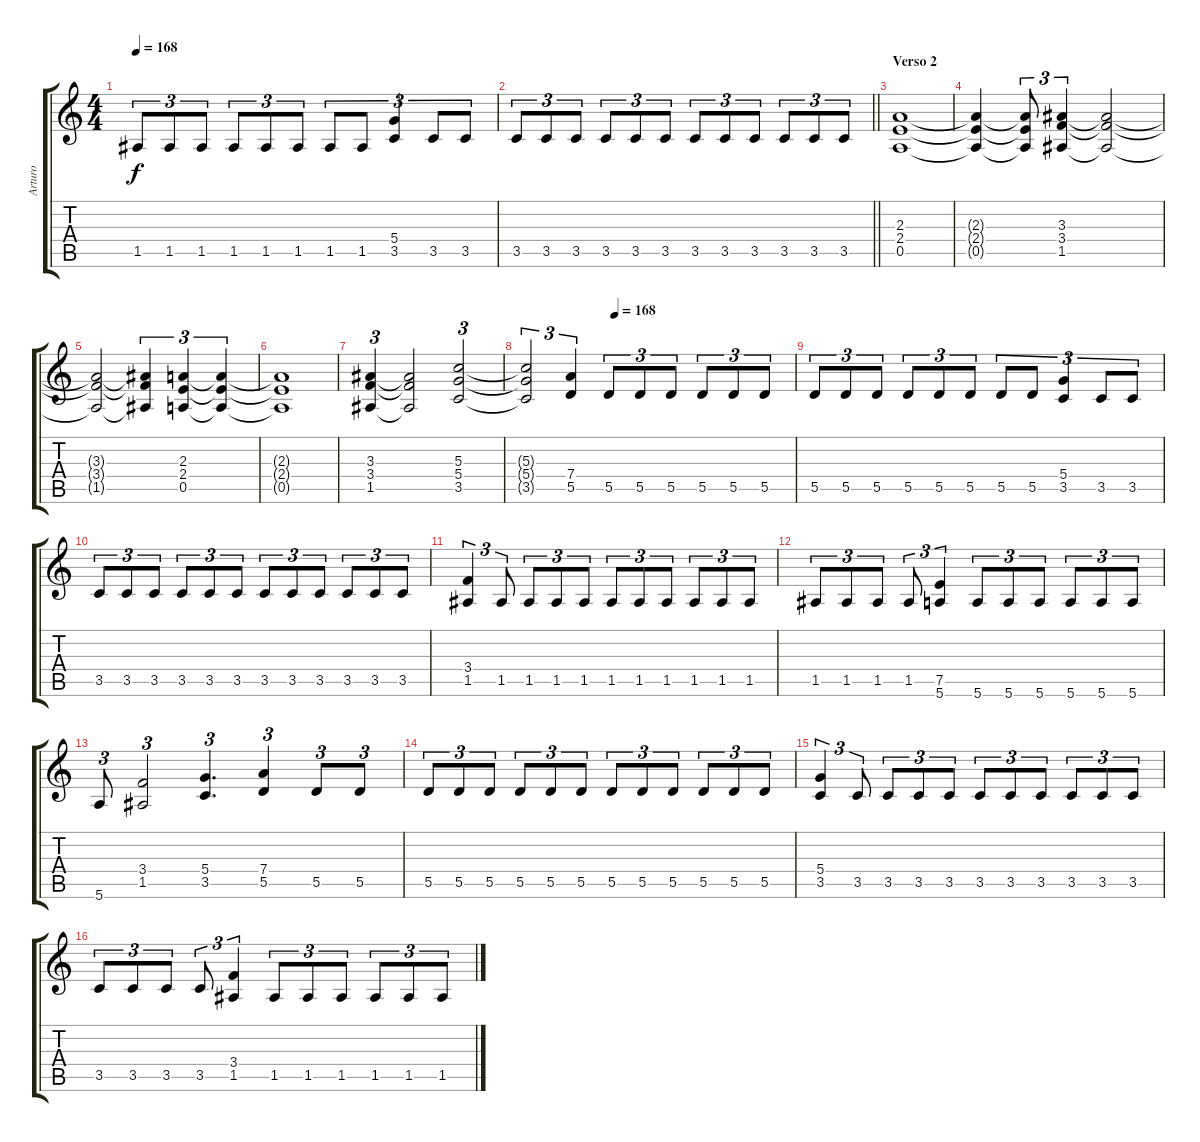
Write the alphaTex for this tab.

\track ("Arturo" "Arturo") {instrument distortionguitar}
\staff {score tabs}
\tuning (E4 B3 G3 D3 A2 E2) {hide}
\ts (4 4)
\tempo 168
\clef g2
\ks c
1.5.8{tu (3 2) dy f} 1.5.8{tu (3 2)} 1.5.8{tu (3 2)} 1.5.8{tu (3 2)} 1.5.8{tu (3 2)} 1.5.8{tu (3 2)} 1.5.8{tu (3 2)} 1.5.8{tu (3 2)} (5.4 3.5).4{tu (3 2)} 3.5.8{tu (3 2)} 3.5.8{tu (3 2)} |
\barLineRight lightlight
3.5.8{tu (3 2)} 3.5.8{tu (3 2)} 3.5.8{tu (3 2)} 3.5.8{tu (3 2)} 3.5.8{tu (3 2)} 3.5.8{tu (3 2)} 3.5.8{tu (3 2)} 3.5.8{tu (3 2)} 3.5.8{tu (3 2)} 3.5.8{tu (3 2)} 3.5.8{tu (3 2)} 3.5.8{tu (3 2)} |
\section ("" "Verso 2")
(2.3 2.4 0.5).1 |
(2.3{t} 2.4{t} 0.5{t}).4 (2.3{t} 2.4{t} 0.5{t}).8{tu (3 2)} (3.3 3.4 1.5).4{tu (3 2)} (3.3{t} 3.4{t} 1.5{t}).2 |
(3.3{t} 3.4{t} 1.5{t}).2 (3.3{t} 3.4{t} 1.5{t}).4{tu (3 2)} (2.3 2.4 0.5).4{tu (3 2)} (2.3{t} 2.4{t} 0.5{t}).4{tu (3 2)} |
(2.3{t} 2.4{t} 0.5{t}).1 |
(3.3 3.4 1.5).4{tu (3 2)} (3.3{t} 3.4{t} 1.5{t}).2 (5.3 5.4 3.5).2{tu (3 2)} |
\tempo (168 0.3333333333333333)
(5.3{t} 5.4{t} 3.5{t}).2{tu (3 2)} (7.4 5.5).4{tu (3 2)} 5.5.8{tu (3 2)} 5.5.8{tu (3 2)} 5.5.8{tu (3 2)} 5.5.8{tu (3 2)} 5.5.8{tu (3 2)} 5.5.8{tu (3 2)} |
5.5.8{tu (3 2)} 5.5.8{tu (3 2)} 5.5.8{tu (3 2)} 5.5.8{tu (3 2)} 5.5.8{tu (3 2)} 5.5.8{tu (3 2)} 5.5.8{tu (3 2)} 5.5.8{tu (3 2)} (5.4 3.5).4{tu (3 2)} 3.5.8{tu (3 2)} 3.5.8{tu (3 2)} |
3.5.8{tu (3 2)} 3.5.8{tu (3 2)} 3.5.8{tu (3 2)} 3.5.8{tu (3 2)} 3.5.8{tu (3 2)} 3.5.8{tu (3 2)} 3.5.8{tu (3 2)} 3.5.8{tu (3 2)} 3.5.8{tu (3 2)} 3.5.8{tu (3 2)} 3.5.8{tu (3 2)} 3.5.8{tu (3 2)} |
(3.4 1.5).4{tu (3 2)} 1.5.8{tu (3 2)} 1.5.8{tu (3 2)} 1.5.8{tu (3 2)} 1.5.8{tu (3 2)} 1.5.8{tu (3 2)} 1.5.8{tu (3 2)} 1.5.8{tu (3 2)} 1.5.8{tu (3 2)} 1.5.8{tu (3 2)} 1.5.8{tu (3 2)} |
1.5.8{tu (3 2)} 1.5.8{tu (3 2)} 1.5.8{tu (3 2)} 1.5.8{tu (3 2)} (7.5 5.6).4{tu (3 2)} 5.6.8{tu (3 2)} 5.6.8{tu (3 2)} 5.6.8{tu (3 2)} 5.6.8{tu (3 2)} 5.6.8{tu (3 2)} 5.6.8{tu (3 2)} |
5.6.8{tu (3 2)} (3.4 1.5).2{tu (3 2)} (5.4 3.5).4{d tu (3 2)} (7.4 5.5).4{tu (3 2)} 5.5.8{tu (3 2)} 5.5.8{tu (3 2)} |
5.5.8{tu (3 2)} 5.5.8{tu (3 2)} 5.5.8{tu (3 2)} 5.5.8{tu (3 2)} 5.5.8{tu (3 2)} 5.5.8{tu (3 2)} 5.5.8{tu (3 2)} 5.5.8{tu (3 2)} 5.5.8{tu (3 2)} 5.5.8{tu (3 2)} 5.5.8{tu (3 2)} 5.5.8{tu (3 2)} |
(5.4 3.5).4{tu (3 2)} 3.5.8{tu (3 2)} 3.5.8{tu (3 2)} 3.5.8{tu (3 2)} 3.5.8{tu (3 2)} 3.5.8{tu (3 2)} 3.5.8{tu (3 2)} 3.5.8{tu (3 2)} 3.5.8{tu (3 2)} 3.5.8{tu (3 2)} 3.5.8{tu (3 2)} |
3.5.8{tu (3 2)} 3.5.8{tu (3 2)} 3.5.8{tu (3 2)} 3.5.8{tu (3 2)} (3.4 1.5).4{tu (3 2)} 1.5.8{tu (3 2)} 1.5.8{tu (3 2)} 1.5.8{tu (3 2)} 1.5.8{tu (3 2)} 1.5.8{tu (3 2)} 1.5.8{tu (3 2)}
